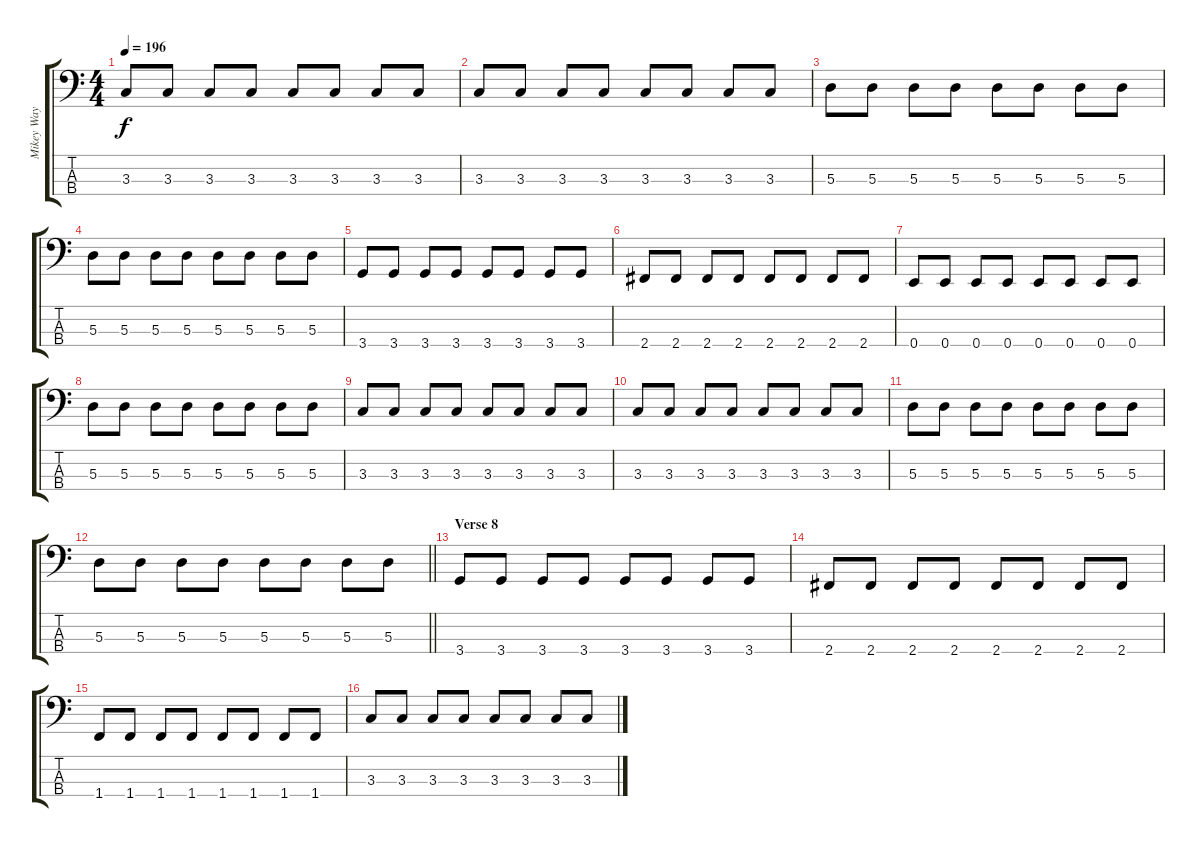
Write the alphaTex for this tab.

\track ("Mikey Way (bass)" "Mikey Way ") {instrument electricbassfinger}
\staff {score tabs}
\tuning (G2 D2 A1 E1) {hide}
\ts (4 4)
\tempo 196
\clef f4
\ks c
3.3.8{dy f} 3.3.8 3.3.8 3.3.8 3.3.8 3.3.8 3.3.8 3.3.8 |
3.3.8 3.3.8 3.3.8 3.3.8 3.3.8 3.3.8 3.3.8 3.3.8 |
5.3.8 5.3.8 5.3.8 5.3.8 5.3.8 5.3.8 5.3.8 5.3.8 |
5.3.8 5.3.8 5.3.8 5.3.8 5.3.8 5.3.8 5.3.8 5.3.8 |
3.4.8 3.4.8 3.4.8 3.4.8 3.4.8 3.4.8 3.4.8 3.4.8 |
2.4.8 2.4.8 2.4.8 2.4.8 2.4.8 2.4.8 2.4.8 2.4.8 |
0.4.8 0.4.8 0.4.8 0.4.8 0.4.8 0.4.8 0.4.8 0.4.8 |
5.3.8 5.3.8 5.3.8 5.3.8 5.3.8 5.3.8 5.3.8 5.3.8 |
3.3.8 3.3.8 3.3.8 3.3.8 3.3.8 3.3.8 3.3.8 3.3.8 |
3.3.8 3.3.8 3.3.8 3.3.8 3.3.8 3.3.8 3.3.8 3.3.8 |
5.3.8 5.3.8 5.3.8 5.3.8 5.3.8 5.3.8 5.3.8 5.3.8 |
\barLineRight lightlight
5.3.8 5.3.8 5.3.8 5.3.8 5.3.8 5.3.8 5.3.8 5.3.8 |
\section ("" "Verse 8")
3.4.8 3.4.8 3.4.8 3.4.8 3.4.8 3.4.8 3.4.8 3.4.8 |
2.4.8 2.4.8 2.4.8 2.4.8 2.4.8 2.4.8 2.4.8 2.4.8 |
1.4.8 1.4.8 1.4.8 1.4.8 1.4.8 1.4.8 1.4.8 1.4.8 |
3.3.8 3.3.8 3.3.8 3.3.8 3.3.8 3.3.8 3.3.8 3.3.8
